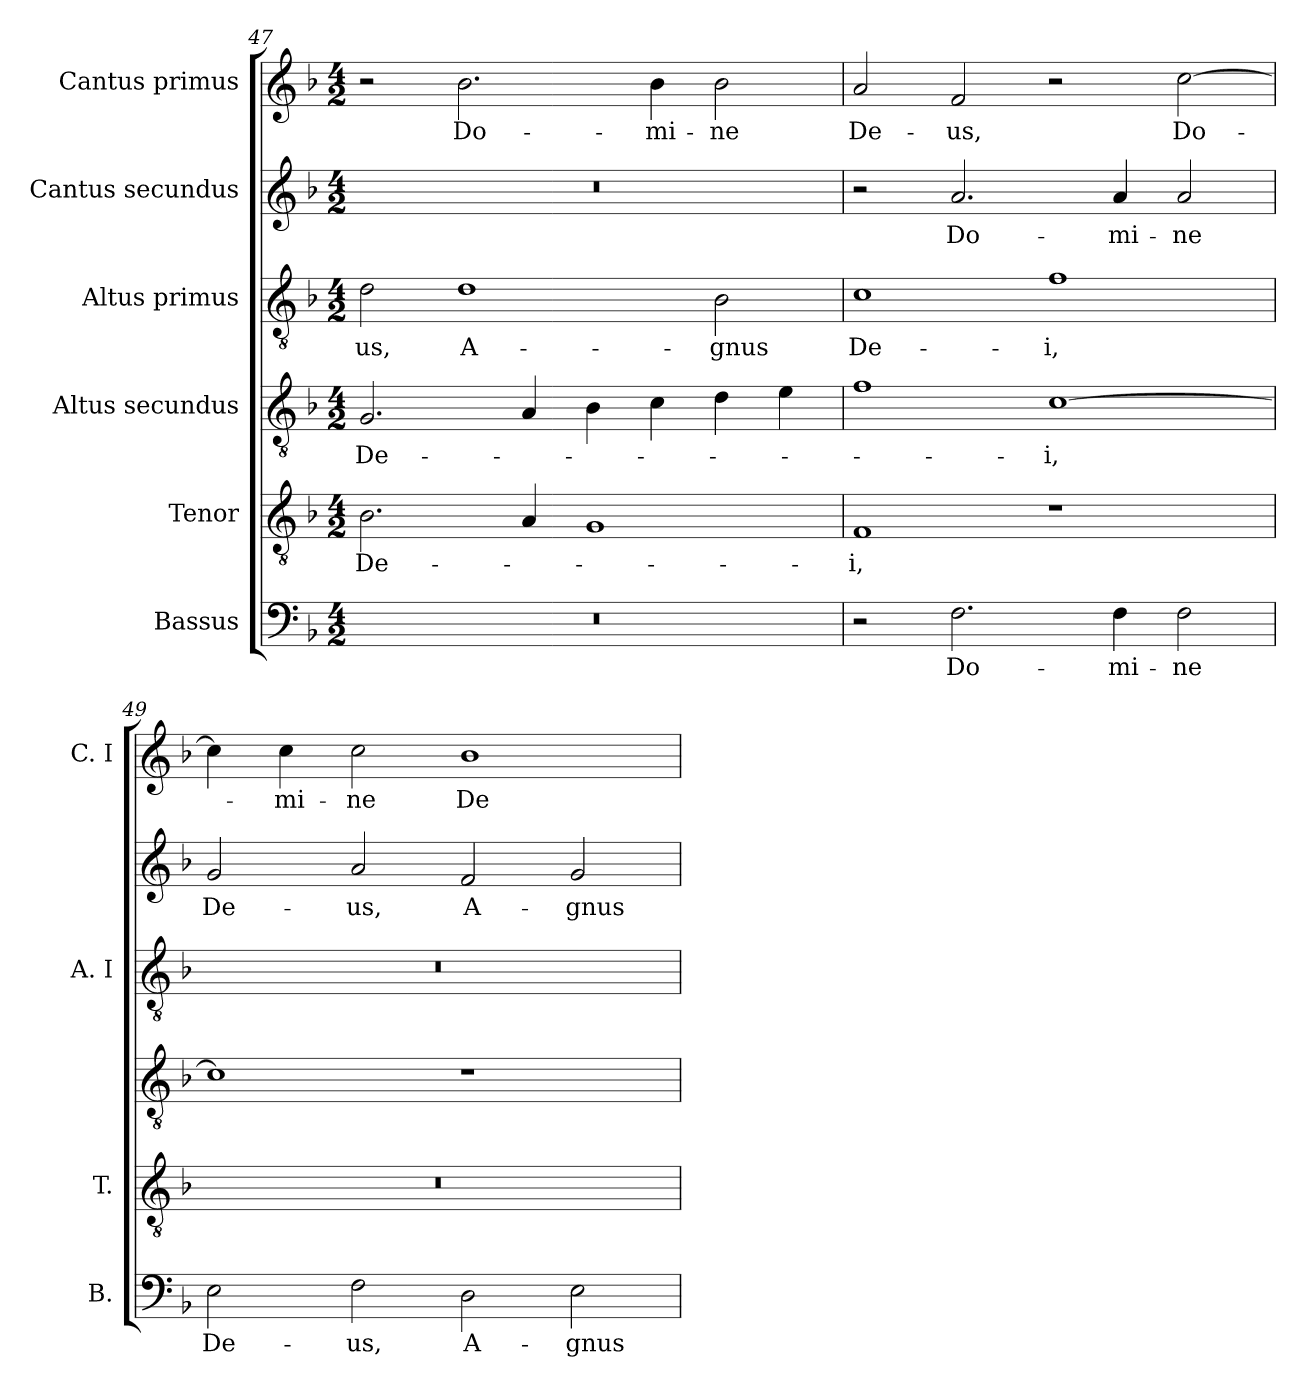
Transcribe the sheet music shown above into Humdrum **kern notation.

**kern	**text	**kern	**text	**kern	**text	**kern	**text	**kern	**text	**kern	**text
*part6	*part6	*part5	*part5	*part4	*part4	*part3	*part3	*part2	*part2	*part1	*part1
*staff6	*staff6	*staff5	*staff5	*staff4	*staff4	*staff3	*staff3	*staff2	*staff2	*staff1	*staff1
*I"Bassus	*	*I"Tenor	*	*I"Altus secundus	*	*I"Altus primus	*	*I"Cantus secundus	*	*I"Cantus primus	*
*I'B.	*	*I'T.	*	*	*	*I'A. I	*	*	*	*I'C. I	*
*clefF4	*	*clefGv2	*	*clefGv2	*	*clefGv2	*	*clefG2	*	*clefG2	*
*	*	*ITrd7c12	*	*ITrd7c12	*	*ITrd7c12	*	*	*	*	*
*k[b-]	*	*k[b-]	*	*k[b-]	*	*k[b-]	*	*k[b-]	*	*k[b-]	*
*d:	*	*d:	*	*d:	*	*d:	*	*d:	*	*d:	*
*M4/2	*	*M4/2	*	*M4/2	*	*M4/2	*	*M4/2	*	*M4/2	*
=47	=47	=47	=47	=47	=47	=47	=47	=47	=47	=47	=47
!LO:N:vis=1	!	!	!	!	!	!	!	!	!	!	!
!	!	!	!LO:LY:b:color=#000000	!	!	!	!	!	!	!	!
!	!	!	!	!	!LO:LY:b:color=#000000	!	!	!	!	!	!
!	!	!	!	!	!	!	!LO:LY:b:color=#000000	!LO:N:vis=1	!	!	!
0r	.	2.BB-i\	De-	2.GGi/	De-	2Di\	-us,	0r	.	2r	.
!	!	!	!	!	!	!	!LO:LY:b:color=#000000	!	!	!	!
!	!	!	!	!	!	!	!	!	!	!	!LO:LY:b:color=#000000
.	.	.	.	.	.	1Di	A-	.	.	2.b-i\	Do-
.	.	4AAi/	.	4AAi/	.	.	.	.	.	.	.
.	.	1GGi	.	4BB-i\	.	.	.	.	.	.	.
!	!	!	!	!	!	!	!	!	!	!	!LO:LY:b:color=#000000
.	.	.	.	4Ci\	.	.	.	.	.	4b-i\	-mi-
!	!	!	!	!	!	!	!LO:LY:b:color=#000000	!	!	!	!
!	!	!	!	!	!	!	!	!	!	!	!LO:LY:b:color=#000000
.	.	.	.	4Di\	.	2BB-i\	-gnus	.	.	2b-i\	-ne
.	.	.	.	4Ei\	.	.	.	.	.	.	.
=48	=48	=48	=48	=48	=48	=48	=48	=48	=48	=48	=48
!	!	!	!LO:LY:b:color=#000000	!	!	!	!	!	!	!	!
!	!	!	!	!	!	!	!LO:LY:b:color=#000000	!	!	!	!
!	!	!	!	!	!	!	!	!	!	!	!LO:LY:b:color=#000000
2r	.	1FFi	-i,	1Fi	.	1Ci	De-	2r	.	2ai/	De-
!	!LO:LY:b:color=#000000	!	!	!	!	!	!	!	!	!	!
!	!	!	!	!	!	!	!	!	!LO:LY:b:color=#000000	!	!
!	!	!	!	!	!	!	!	!	!	!	!LO:LY:b:color=#000000
2.Fi\	Do-	.	.	.	.	.	.	2.ai/	Do-	2fi/	-us,
!	!	!	!	!	!LO:LY:b:color=#000000	!	!	!	!	!	!
!	!	!	!	!	!	!	!LO:LY:b:color=#000000	!	!	!	!
.	.	1r	.	[1Ci	-i,	1Fi	-i,	.	.	2r	.
!	!LO:LY:b:color=#000000	!	!	!	!	!	!	!	!	!	!
!	!	!	!	!	!	!	!	!	!LO:LY:b:color=#000000	!	!
4Fi\	-mi-	.	.	.	.	.	.	4ai/	-mi-	.	.
!	!LO:LY:b:color=#000000	!	!	!	!	!	!	!	!	!	!
!	!	!	!	!	!	!	!	!	!LO:LY:b:color=#000000	!	!
!	!	!	!	!	!	!	!	!	!	!	!LO:LY:b:color=#000000
2Fi\	-ne	.	.	.	.	.	.	2ai/	-ne	[2cci\	Do-
=49	=49	=49	=49	=49	=49	=49	=49	=49	=49	=49	=49
!	!LO:LY:b:color=#000000	!LO:N:vis=1	!	!	!	!LO:N:vis=1	!	!	!	!	!
!	!	!	!	!	!	!	!	!	!LO:LY:b:color=#000000	!	!
2Ei\	De-	0r	.	1Ci]	.	0r	.	2gi/	De-	4cci\]	.
!	!	!	!	!	!	!	!	!	!	!	!LO:LY:b:color=#000000
.	.	.	.	.	.	.	.	.	.	4cci\	-mi-
!	!LO:LY:b:color=#000000	!	!	!	!	!	!	!	!	!	!
!	!	!	!	!	!	!	!	!	!LO:LY:b:color=#000000	!	!
!	!	!	!	!	!	!	!	!	!	!	!LO:LY:b:color=#000000
2Fi\	-us,	.	.	.	.	.	.	2ai/	-us,	2cci\	-ne
!	!LO:LY:b:color=#000000	!	!	!	!	!	!	!	!	!	!
!	!	!	!	!	!	!	!	!	!LO:LY:b:color=#000000	!	!
!	!	!	!	!	!	!	!	!	!	!	!LO:LY:b:color=#000000
2Di\	A-	.	.	1r	.	.	.	2fi/	A-	1b-i	De-
!	!LO:LY:b:color=#000000	!	!	!	!	!	!	!	!	!	!
!	!	!	!	!	!	!	!	!	!LO:LY:b:color=#000000	!	!
2Ei\	-gnus	.	.	.	.	.	.	2gi/	-gnus	.	.
=	=	=	=	=	=	=	=	=	=	=	=
*-	*-	*-	*-	*-	*-	*-	*-	*-	*-	*-	*-
